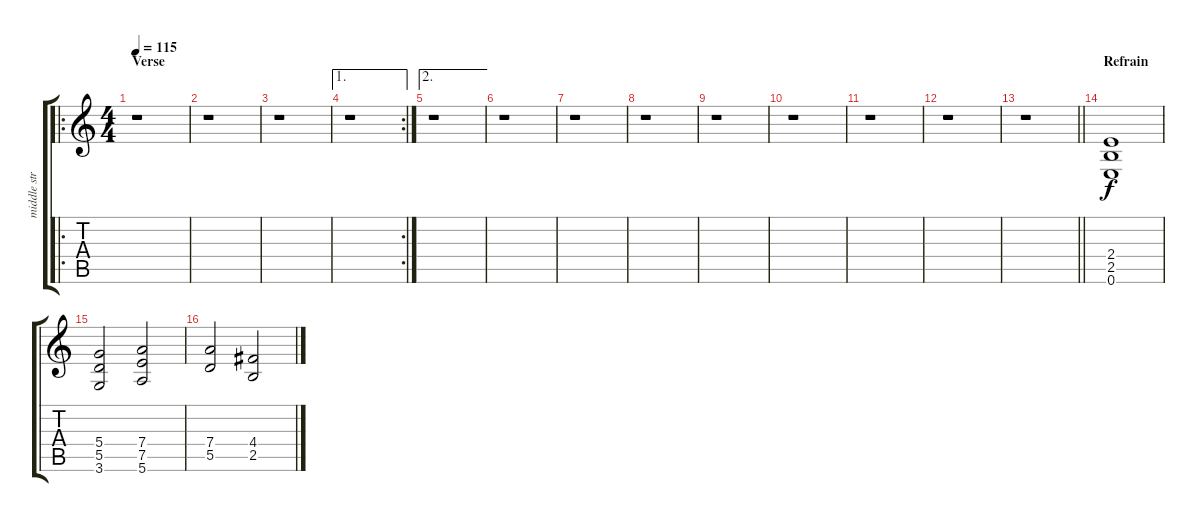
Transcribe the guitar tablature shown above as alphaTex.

\track ("middle strings" "middle str") {instrument electricguitarjazz}
\staff {score tabs}
\tuning (E4 B3 G3 D3 A2 E2) {hide}
\ro
\ts (4 4)
\section ("" "Verse")
\tempo 115
\clef g2
\ks c
r.1{dy f} |
r.1 |
r.1 |
\ae 1
\rc 2
r.1 |
\ae 2
r.1 |
r.1 |
r.1 |
r.1 |
r.1 |
r.1 |
r.1 |
r.1 |
\barLineRight lightlight
r.1 |
\section ("" "Refrain")
(2.4 2.5 0.6).1 |
(5.4 5.5 3.6).2 (7.4 7.5 5.6).2 |
(7.4 5.5).2 (4.4 2.5).2
